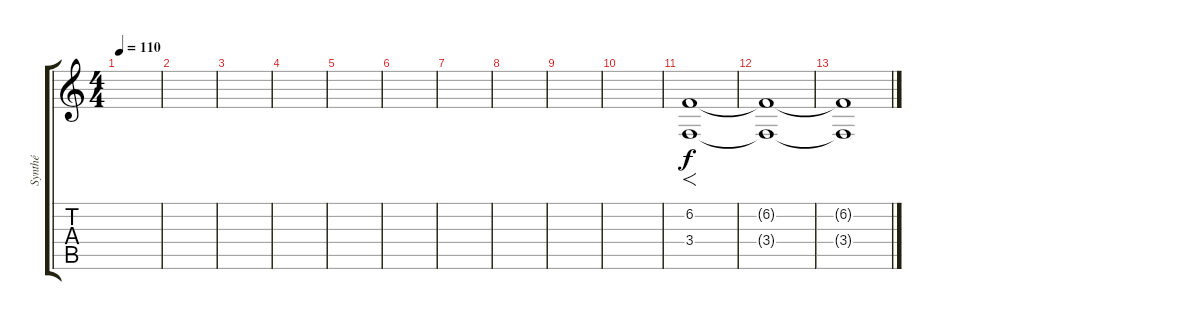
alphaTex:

\track ("Synthé" "Synthé") {instrument lead8bassandlead}
\staff {score tabs}
\tuning (E4 B3 G3 D3 A2 E2) {hide}
\ts (4 4)
\tempo 110
\clef g2
\ks c
|
|
|
|
|
|
|
|
|
|
(6.2 3.4).1{f} |
(6.2{t} 3.4{t}).1 |
(6.2{t} 3.4{t}).1
